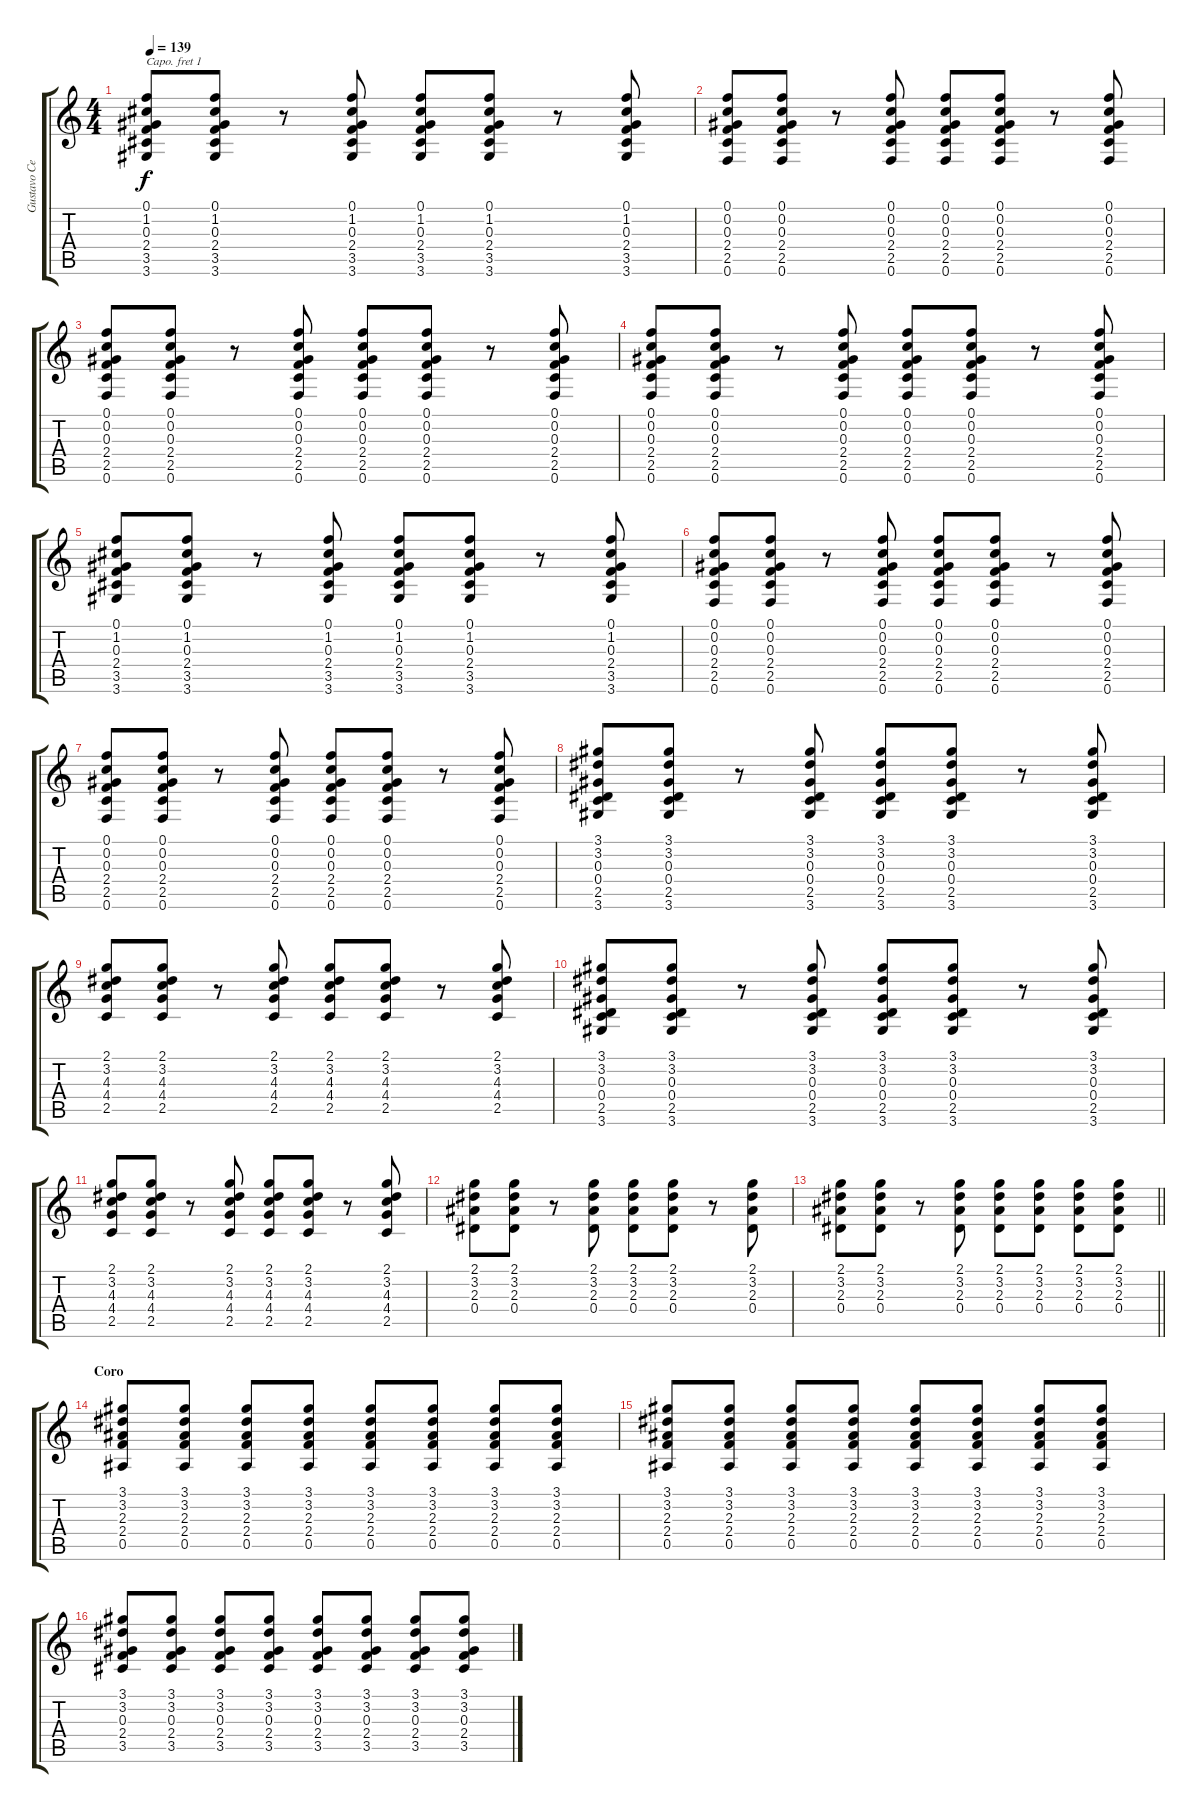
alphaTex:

\track ("Gustavo Cerati (Gtr Ritmica)" "Gustavo Ce") {instrument electricguitarclean}
\staff {score tabs}
\capo 1
\tuning (E4 B3 G3 D3 A2 E2) {hide}
\ts (4 4)
\tempo 139
\clef g2
\ks c
(0.1 1.2 0.3 2.4 3.5 3.6).8{dy f} (0.1 1.2 0.3 2.4 3.5 3.6).8 r.8 (0.1 1.2 0.3 2.4 3.5 3.6).8 (0.1 1.2 0.3 2.4 3.5 3.6).8 (0.1 1.2 0.3 2.4 3.5 3.6).8 r.8 (0.1 1.2 0.3 2.4 3.5 3.6).8 |
(0.1 0.2 0.3 2.4 2.5 0.6).8 (0.1 0.2 0.3 2.4 2.5 0.6).8 r.8 (0.1 0.2 0.3 2.4 2.5 0.6).8 (0.1 0.2 0.3 2.4 2.5 0.6).8 (0.1 0.2 0.3 2.4 2.5 0.6).8 r.8 (0.1 0.2 0.3 2.4 2.5 0.6).8 |
(0.1 0.2 0.3 2.4 2.5 0.6).8 (0.1 0.2 0.3 2.4 2.5 0.6).8 r.8 (0.1 0.2 0.3 2.4 2.5 0.6).8 (0.1 0.2 0.3 2.4 2.5 0.6).8 (0.1 0.2 0.3 2.4 2.5 0.6).8 r.8 (0.1 0.2 0.3 2.4 2.5 0.6).8 |
(0.1 0.2 0.3 2.4 2.5 0.6).8 (0.1 0.2 0.3 2.4 2.5 0.6).8 r.8 (0.1 0.2 0.3 2.4 2.5 0.6).8 (0.1 0.2 0.3 2.4 2.5 0.6).8 (0.1 0.2 0.3 2.4 2.5 0.6).8 r.8 (0.1 0.2 0.3 2.4 2.5 0.6).8 |
(0.1 1.2 0.3 2.4 3.5 3.6).8 (0.1 1.2 0.3 2.4 3.5 3.6).8 r.8 (0.1 1.2 0.3 2.4 3.5 3.6).8 (0.1 1.2 0.3 2.4 3.5 3.6).8 (0.1 1.2 0.3 2.4 3.5 3.6).8 r.8 (0.1 1.2 0.3 2.4 3.5 3.6).8 |
(0.1 0.2 0.3 2.4 2.5 0.6).8 (0.1 0.2 0.3 2.4 2.5 0.6).8 r.8 (0.1 0.2 0.3 2.4 2.5 0.6).8 (0.1 0.2 0.3 2.4 2.5 0.6).8 (0.1 0.2 0.3 2.4 2.5 0.6).8 r.8 (0.1 0.2 0.3 2.4 2.5 0.6).8 |
(0.1 0.2 0.3 2.4 2.5 0.6).8 (0.1 0.2 0.3 2.4 2.5 0.6).8 r.8 (0.1 0.2 0.3 2.4 2.5 0.6).8 (0.1 0.2 0.3 2.4 2.5 0.6).8 (0.1 0.2 0.3 2.4 2.5 0.6).8 r.8 (0.1 0.2 0.3 2.4 2.5 0.6).8 |
(3.1 3.2 0.3 0.4 2.5 3.6).8 (3.1 3.2 0.3 0.4 2.5 3.6).8 r.8 (3.1 3.2 0.3 0.4 2.5 3.6).8 (3.1 3.2 0.3 0.4 2.5 3.6).8 (3.1 3.2 0.3 0.4 2.5 3.6).8 r.8 (3.1 3.2 0.3 0.4 2.5 3.6).8 |
(2.1 3.2 4.3 4.4 2.5).8 (2.1 3.2 4.3 4.4 2.5).8 r.8 (2.1 3.2 4.3 4.4 2.5).8 (2.1 3.2 4.3 4.4 2.5).8 (2.1 3.2 4.3 4.4 2.5).8 r.8 (2.1 3.2 4.3 4.4 2.5).8 |
(3.1 3.2 0.3 0.4 2.5 3.6).8 (3.1 3.2 0.3 0.4 2.5 3.6).8 r.8 (3.1 3.2 0.3 0.4 2.5 3.6).8 (3.1 3.2 0.3 0.4 2.5 3.6).8 (3.1 3.2 0.3 0.4 2.5 3.6).8 r.8 (3.1 3.2 0.3 0.4 2.5 3.6).8 |
(2.1 3.2 4.3 4.4 2.5).8 (2.1 3.2 4.3 4.4 2.5).8 r.8 (2.1 3.2 4.3 4.4 2.5).8 (2.1 3.2 4.3 4.4 2.5).8 (2.1 3.2 4.3 4.4 2.5).8 r.8 (2.1 3.2 4.3 4.4 2.5).8 |
(2.1 3.2 2.3 0.4).8 (2.1 3.2 2.3 0.4).8 r.8 (2.1 3.2 2.3 0.4).8 (2.1 3.2 2.3 0.4).8 (2.1 3.2 2.3 0.4).8 r.8 (2.1 3.2 2.3 0.4).8 |
\barLineRight lightlight
(2.1 3.2 2.3 0.4).8 (2.1 3.2 2.3 0.4).8 r.8 (2.1 3.2 2.3 0.4).8 (2.1 3.2 2.3 0.4).8 (2.1 3.2 2.3 0.4).8 (2.1 3.2 2.3 0.4).8 (2.1 3.2 2.3 0.4).8 |
\section ("" "Coro")
(3.1 3.2 2.3 2.4 0.5).8 (3.1 3.2 2.3 2.4 0.5).8 (3.1 3.2 2.3 2.4 0.5).8 (3.1 3.2 2.3 2.4 0.5).8 (3.1 3.2 2.3 2.4 0.5).8 (3.1 3.2 2.3 2.4 0.5).8 (3.1 3.2 2.3 2.4 0.5).8 (3.1 3.2 2.3 2.4 0.5).8 |
(3.1 3.2 2.3 2.4 0.5).8 (3.1 3.2 2.3 2.4 0.5).8 (3.1 3.2 2.3 2.4 0.5).8 (3.1 3.2 2.3 2.4 0.5).8 (3.1 3.2 2.3 2.4 0.5).8 (3.1 3.2 2.3 2.4 0.5).8 (3.1 3.2 2.3 2.4 0.5).8 (3.1 3.2 2.3 2.4 0.5).8 |
(3.1 3.2 0.3 2.4 3.5).8 (3.1 3.2 0.3 2.4 3.5).8 (3.1 3.2 0.3 2.4 3.5).8 (3.1 3.2 0.3 2.4 3.5).8 (3.1 3.2 0.3 2.4 3.5).8 (3.1 3.2 0.3 2.4 3.5).8 (3.1 3.2 0.3 2.4 3.5).8 (3.1 3.2 0.3 2.4 3.5).8
